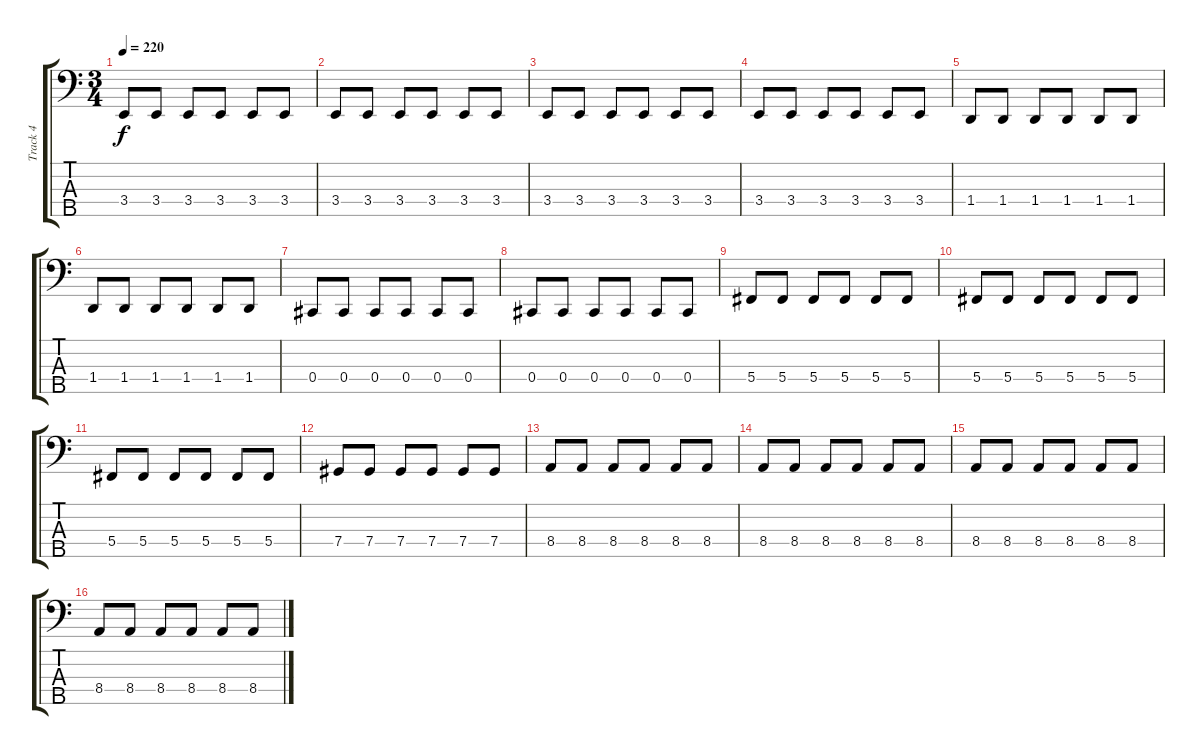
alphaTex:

\track ("Track 4" "Track 4") {instrument electricbassfinger}
\staff {score tabs}
\tuning (E2 B1 Gb1 Db1 Ab0) {hide}
\ts (3 4)
\tempo 220
\clef f4
\ks c
3.4.8{dy f} 3.4.8 3.4.8 3.4.8 3.4.8 3.4.8 |
3.4.8 3.4.8 3.4.8 3.4.8 3.4.8 3.4.8 |
3.4.8 3.4.8 3.4.8 3.4.8 3.4.8 3.4.8 |
3.4.8 3.4.8 3.4.8 3.4.8 3.4.8 3.4.8 |
1.4.8 1.4.8 1.4.8 1.4.8 1.4.8 1.4.8 |
1.4.8 1.4.8 1.4.8 1.4.8 1.4.8 1.4.8 |
0.4.8 0.4.8 0.4.8 0.4.8 0.4.8 0.4.8 |
0.4.8 0.4.8 0.4.8 0.4.8 0.4.8 0.4.8 |
5.4.8 5.4.8 5.4.8 5.4.8 5.4.8 5.4.8 |
5.4.8 5.4.8 5.4.8 5.4.8 5.4.8 5.4.8 |
5.4.8 5.4.8 5.4.8 5.4.8 5.4.8 5.4.8 |
7.4.8 7.4.8 7.4.8 7.4.8 7.4.8 7.4.8 |
8.4.8 8.4.8 8.4.8 8.4.8 8.4.8 8.4.8 |
8.4.8 8.4.8 8.4.8 8.4.8 8.4.8 8.4.8 |
8.4.8 8.4.8 8.4.8 8.4.8 8.4.8 8.4.8 |
8.4.8 8.4.8 8.4.8 8.4.8 8.4.8 8.4.8
